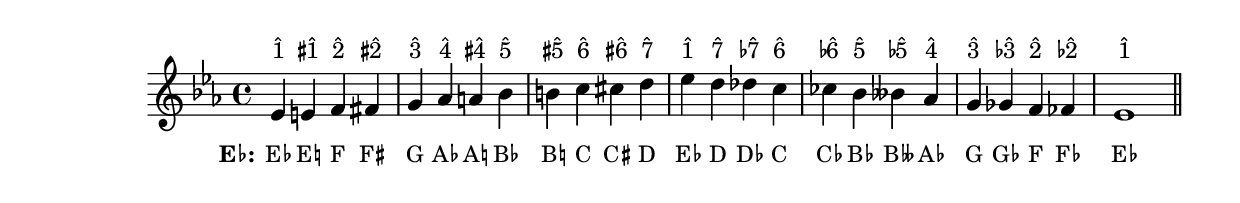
\version "2.24.2"

\include "roman_numeral_analysis_tool.ily"

scale = \relative c' {
  \key es \major
  es4 e f fis
  g aes a bes
  b c cis d
  es4 d des c
  ces bes beses aes
  g ges f fes
  es1
  \bar "||"
}

scaleDegrees = \lyricmode {
  \markup \scaleDegree { 1 }4
  \markup \scaleDegree { sharp1 }
  \markup \scaleDegree { 2 }
  \markup \scaleDegree { s2 }
  \markup \scaleDegree { 3 }
  \markup \scaleDegree { 4 }
  \markup \scaleDegree { s4 }
  \markup \scaleDegree { 5 }
  \markup \scaleDegree { s5 }
  \markup \scaleDegree { 6 }
  \markup \scaleDegree { s6 }
  \markup \scaleDegree { 7 }
  \markup \scaleDegree { 1 }
  \markup \scaleDegree { 7 }
  \markup \scaleDegree { flat7 }
  \markup \scaleDegree { 6 }
  \markup \scaleDegree { f6 }
  \markup \scaleDegree { 5 }
  \markup \scaleDegree { f5 }
  \markup \scaleDegree { 4 }
  \markup \scaleDegree { 3 }
  \markup \scaleDegree { f3 }
  \markup \scaleDegree { 2 }
  \markup \scaleDegree { f2 }
  \markup \scaleDegree { 1 }1
}

noteNames = \lyricmode {
  \offset StanzaNumber.X-offset #-3
  \set stanza = \markup \keyIndication { Eflat }
  \markup \rN { Ef }4
  \markup \rN { En }
  \markup \rN { F }
  \markup \rN { Fs }
  \markup \rN { G }
  \markup \rN { Af }
  \markup \rN { An }
  \markup \rN { Bf }
  \markup \rN { Bn }
  \markup \rN { C }
  \markup \rN { Cs }
  \markup \rN { D }
  \markup \rN { Ef }
  \markup \rN { D }
  \markup \rN { Df }
  \markup \rN { C }
  \markup \rN { Cf }
  \markup \rN { Bf }
  \markup \rN { Bff }
  \markup \rN { Af }
  \markup \rN { G }
  \markup \rN { Gf }
  \markup \rN { F }
  \markup \rN { Ff }
  \markup \rN { Ef }1
}

\score {
  <<
    \new Staff = "staff" {
      \new Voice \scale
    }
    \new Lyrics \with {
      alignAboveContext = "staff"
    } \scaleDegrees
    \new Lyrics \with {
      % to control distance of analysis from staff
      \override VerticalAxisGroup.nonstaff-relatedstaff-spacing = #'((basic-distance . 6.5))
    } \noteNames
  >>
  \layout {
    \context {
      \Lyrics
      \override LyricText.font-size = #0
    }
  }
}